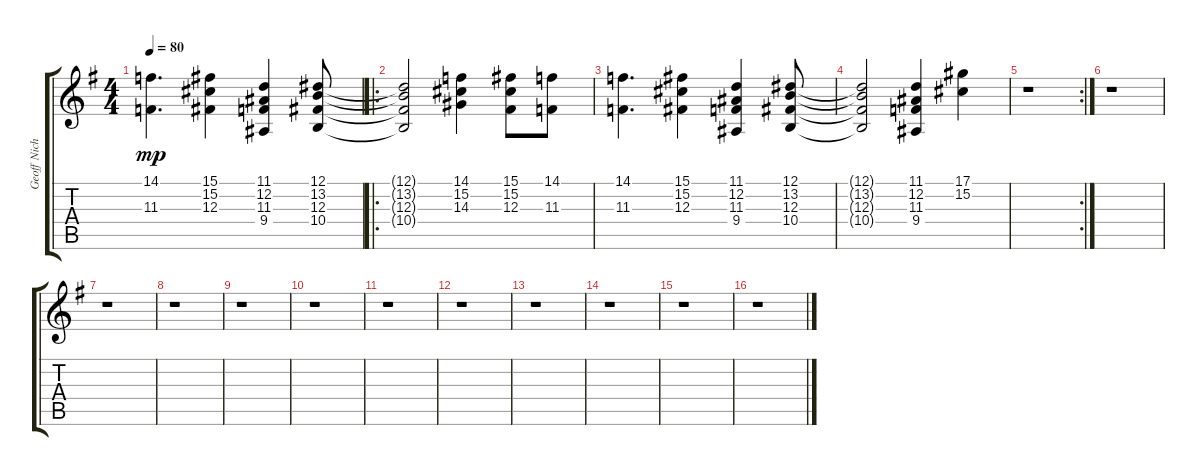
\track ("Geoff Nicholls (Keyboard)" "Geoff Nich") {instrument stringensemble1}
\staff {score tabs}
\tuning (Eb4 Bb3 Gb3 Db3 Ab2 Eb2) {hide}
\ts (4 4)
\tempo 80
\clef g2
\ks g
(14.1 11.3).4{d dy mp} (15.1 15.2 12.3).4 (11.1 12.2 11.3 9.4).4 (12.1 13.2 12.3 10.4).8 |
\ro
(12.1{t} 13.2{t} 12.3{t} 10.4{t}).2 (14.1 15.2 14.3).4 (15.1 15.2 12.3).8 (14.1 11.3).8 |
(14.1 11.3).4{d} (15.1 15.2 12.3).4 (11.1 12.2 11.3 9.4).4 (12.1 13.2 12.3 10.4).8 |
(12.1{t} 13.2{t} 12.3{t} 10.4{t}).2 (11.1 12.2 11.3 9.4).4 (17.1 15.2).4 |
\rc 2
r.1 |
r.1 |
r.1 |
r.1 |
r.1 |
r.1 |
r.1 |
r.1 |
r.1 |
r.1 |
r.1 |
r.1
